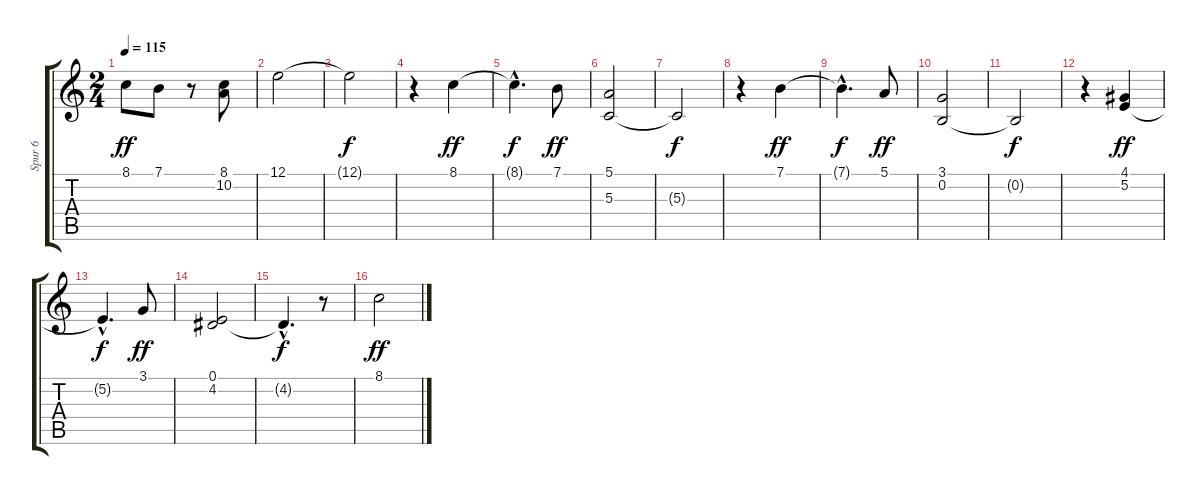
\track ("Spur 6" "Spur 6") {instrument lead5charang}
\staff {score tabs}
\tuning (E4 B3 G3 D3 A2 E2) {hide}
\ts (2 4)
\tempo 115
\clef g2
\ks c
8.1.8{dy ff} 7.1.8 r.8 (8.1 10.2).8 |
12.1.2 |
12.1{t}.2{dy f} |
r.4 8.1.4{dy ff} |
8.1{hac t}.4{d dy f} 7.1.8{dy ff} |
(5.1 5.3).2 |
5.3{t}.2{dy f} |
r.4 7.1.4{dy ff} |
7.1{hac t}.4{d dy f} 5.1.8{dy ff} |
(3.1 0.2).2 |
0.2{t}.2{dy f} |
r.4 (4.1 5.2).4{dy ff} |
5.2{hac t}.4{d dy f} 3.1.8{dy ff} |
(0.1 4.2).2 |
4.2{hac t}.4{d dy f} r.8 |
8.1.2{dy ff}
